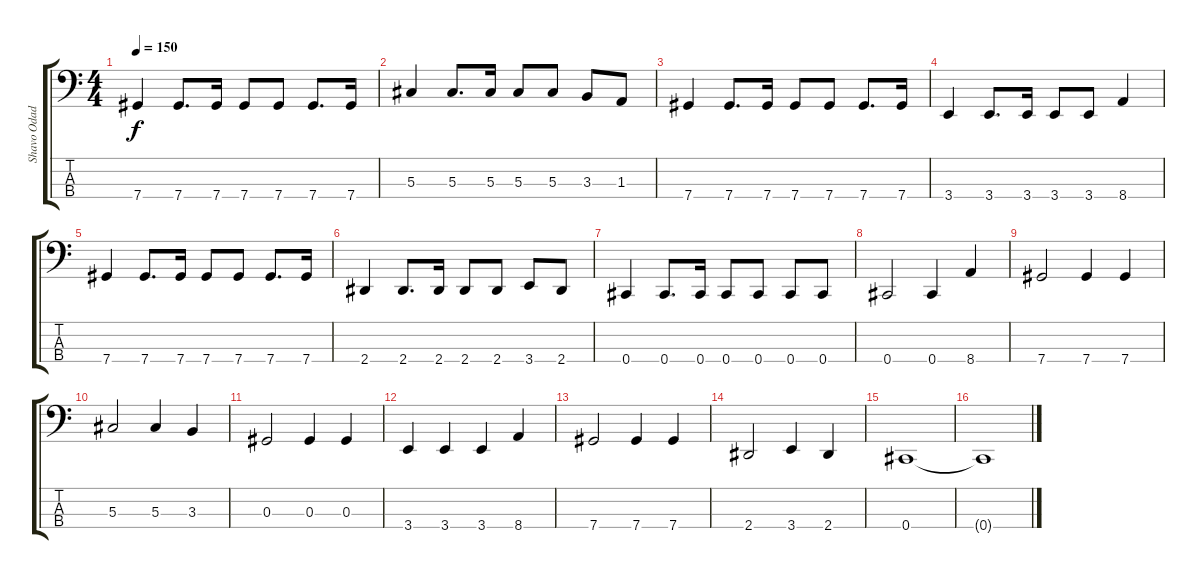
\track ("Shavo Odadjian(Bass)" "Shavo Odad") {instrument electricbassfinger}
\staff {score tabs}
\tuning (Gb2 Db2 Ab1 Db1) {hide}
\ts (4 4)
\tempo 150
\clef f4
\ks c
7.4.4{dy f} 7.4.8{d} 7.4.16 7.4.8 7.4.8 7.4.8{d} 7.4.16 |
5.3.4 5.3.8{d} 5.3.16 5.3.8 5.3.8 3.3.8 1.3.8 |
7.4.4 7.4.8{d} 7.4.16 7.4.8 7.4.8 7.4.8{d} 7.4.16 |
3.4.4 3.4.8{d} 3.4.16 3.4.8 3.4.8 8.4.4 |
7.4.4 7.4.8{d} 7.4.16 7.4.8 7.4.8 7.4.8{d} 7.4.16 |
2.4.4 2.4.8{d} 2.4.16 2.4.8 2.4.8 3.4.8 2.4.8 |
0.4.4 0.4.8{d} 0.4.16 0.4.8 0.4.8 0.4.8 0.4.8 |
0.4.2 0.4.4 8.4.4 |
7.4.2 7.4.4 7.4.4 |
5.3.2 5.3.4 3.3.4 |
0.3.2 0.3.4 0.3.4 |
3.4.4 3.4.4 3.4.4 8.4.4 |
7.4.2 7.4.4 7.4.4 |
2.4.2 3.4.4 2.4.4 |
0.4.1 |
0.4{t}.1
